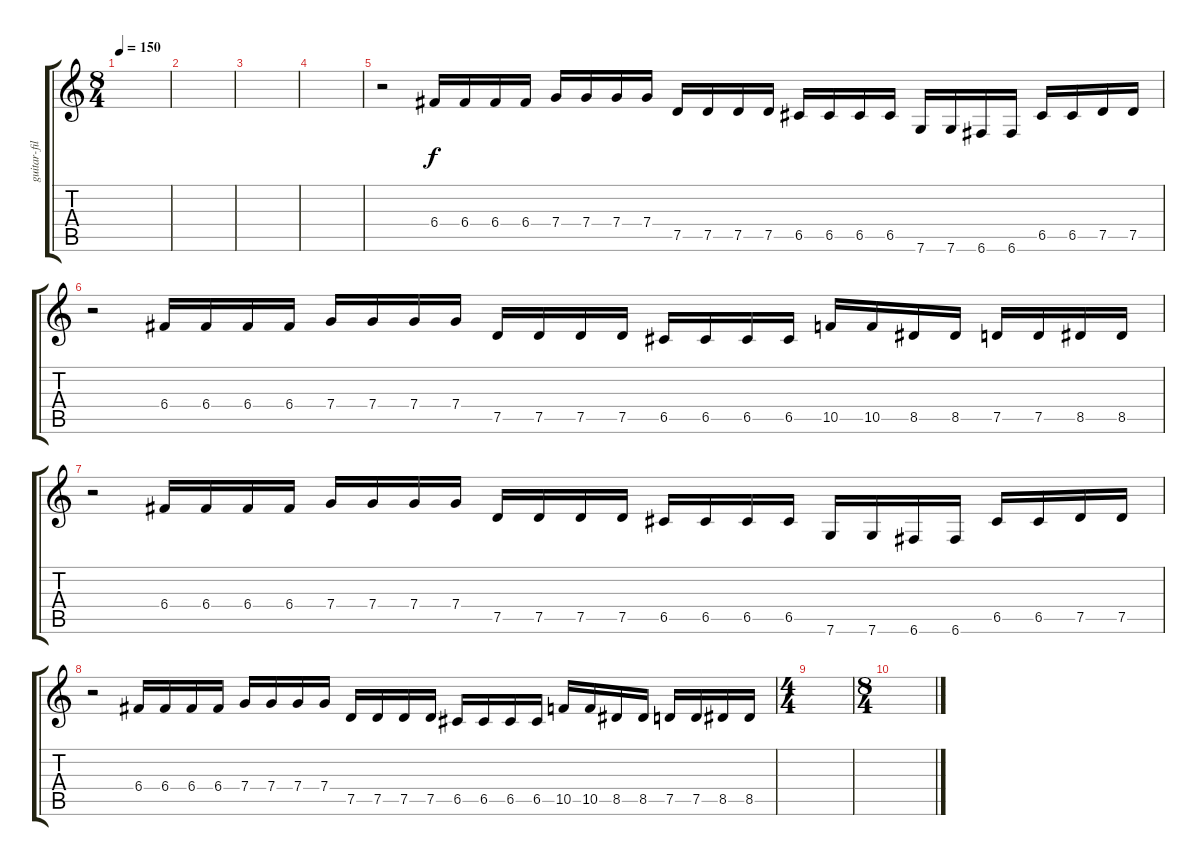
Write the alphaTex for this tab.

\track ("guitar-fill" "guitar-fil") {instrument overdrivenguitar}
\staff {score tabs}
\tuning (D4 A3 F3 C3 G2 C2) {hide}
\ts (8 4)
\tempo 150
\clef g2
\ks c
|
|
|
|
r.2 6.4.16 6.4.16 6.4.16 6.4.16 7.4.16 7.4.16 7.4.16 7.4.16 7.5.16 7.5.16 7.5.16 7.5.16 6.5.16 6.5.16 6.5.16 6.5.16 7.6.16 7.6.16 6.6.16 6.6.16 6.5.16 6.5.16 7.5.16 7.5.16 |
r.2 6.4.16 6.4.16 6.4.16 6.4.16 7.4.16 7.4.16 7.4.16 7.4.16 7.5.16 7.5.16 7.5.16 7.5.16 6.5.16 6.5.16 6.5.16 6.5.16 10.5.16 10.5.16 8.5.16 8.5.16 7.5.16 7.5.16 8.5.16 8.5.16 |
r.2 6.4.16 6.4.16 6.4.16 6.4.16 7.4.16 7.4.16 7.4.16 7.4.16 7.5.16 7.5.16 7.5.16 7.5.16 6.5.16 6.5.16 6.5.16 6.5.16 7.6.16 7.6.16 6.6.16 6.6.16 6.5.16 6.5.16 7.5.16 7.5.16 |
r.2 6.4.16 6.4.16 6.4.16 6.4.16 7.4.16 7.4.16 7.4.16 7.4.16 7.5.16 7.5.16 7.5.16 7.5.16 6.5.16 6.5.16 6.5.16 6.5.16 10.5.16 10.5.16 8.5.16 8.5.16 7.5.16 7.5.16 8.5.16 8.5.16 |
\ts (4 4)
|
\ts (8 4)
